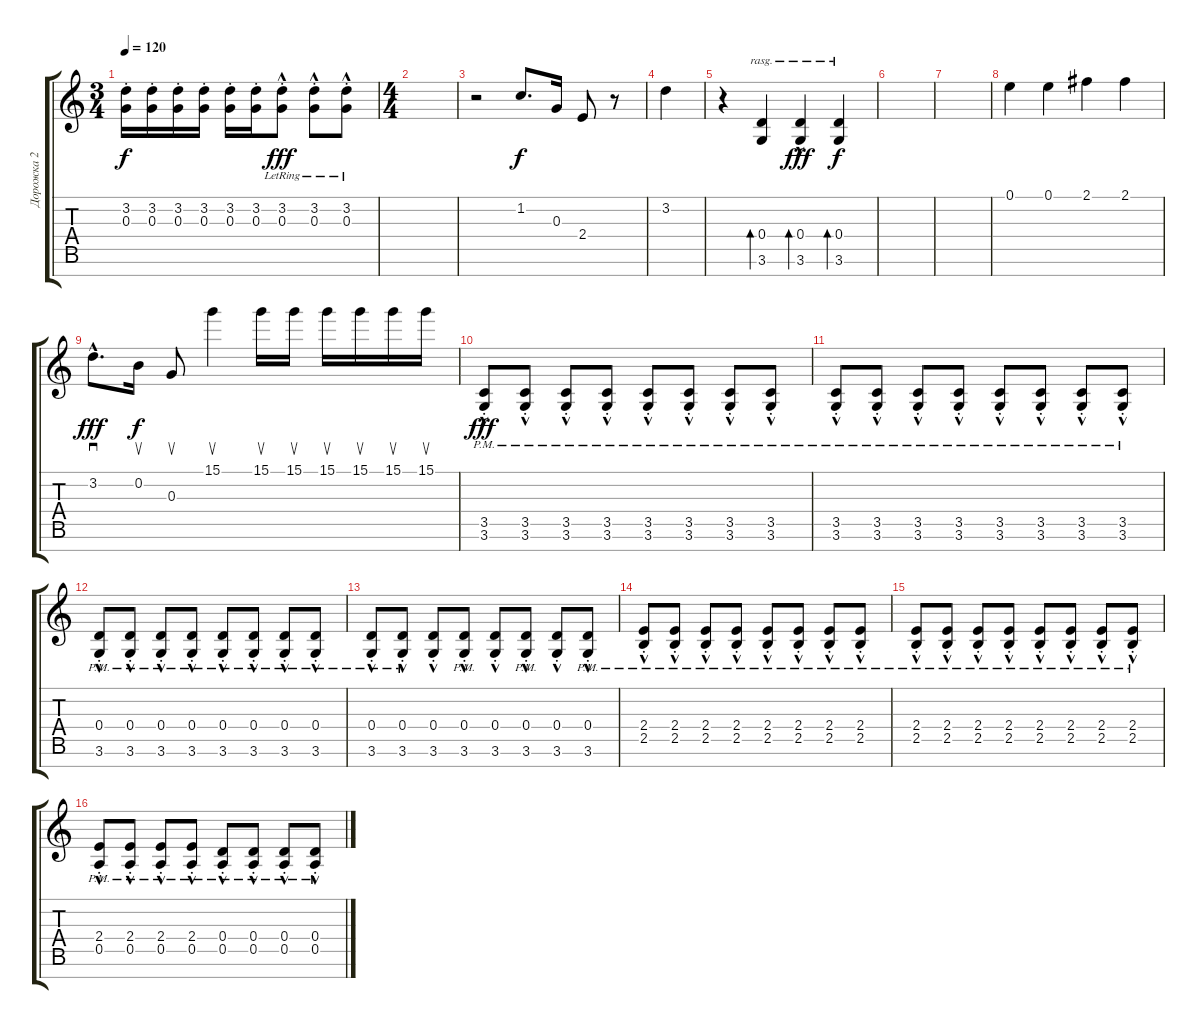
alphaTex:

\track ("Дорожка 2" "Дорожка 2") {instrument electricguitarclean}
\staff {score tabs}
\tuning (E4 B3 G3 D3 A2 E2 B1) {hide}
\ts (3 4)
\tempo 120
\clef g2
\ks c
(3.2{st} 0.3{st}).16{dy f} (3.2{st} 0.3{st}).16 (3.2{st} 0.3{st}).16 (3.2{st} 0.3{st}).16 (3.2{st} 0.3{st}).16 (3.2{st} 0.3{st}).16 (3.2{hac st lr} 0.3{hac st lr}).8{dy fff} (3.2{hac st lr} 0.3{hac st lr}).8 (3.2{hac st lr} 0.3{hac st lr}).8 |
\ts (4 4)
|
r.2 1.2.8{d dy f} 0.3.16 2.4.8 r.8 |
3.2.4 |
r.4 (0.4 3.6).4{bd 240 rasg ii} (0.4{hac} 3.6{hac}).4{bd 240 rasg ii dy fff} (0.4 3.6).4{bd 240 rasg ii dy f} |
|
|
0.1.4 0.1.4 2.1.4 2.1.4 |
3.2{hac}.8{d sd dy fff} 0.2.16{su dy f} 0.3.8{su} 15.1.4{su} 15.1.16{su} 15.1.16{su} 15.1.16{su} 15.1.16{su} 15.1.16{su} 15.1.16{su} |
(3.5{hac pm st} 3.6{hac pm st}).8{dy fff volume 5} (3.5{hac pm st} 3.6{hac pm st}).8 (3.5{hac pm st} 3.6{hac pm st}).8 (3.5{hac pm st} 3.6{hac pm st}).8 (3.5{hac pm st} 3.6{hac pm st}).8 (3.5{hac pm st} 3.6{hac pm st}).8 (3.5{hac pm st} 3.6{hac pm st}).8 (3.5{hac pm st} 3.6{hac pm st}).8 |
(3.5{hac pm st} 3.6{hac pm st}).8 (3.5{hac pm st} 3.6{hac pm st}).8 (3.5{hac pm st} 3.6{hac pm st}).8 (3.5{hac pm st} 3.6{hac pm st}).8 (3.5{hac pm st} 3.6{hac pm st}).8 (3.5{hac pm st} 3.6{hac pm st}).8 (3.5{hac pm st} 3.6{hac pm st}).8 (3.5{hac pm st} 3.6{hac pm st}).8 |
(0.4{hac pm st} 3.6{hac pm st}).8 (0.4{hac pm st} 3.6{hac pm st}).8 (0.4{hac pm st} 3.6{hac pm st}).8 (0.4{hac pm st} 3.6{hac pm st}).8 (0.4{hac pm st} 3.6{hac pm st}).8 (0.4{hac pm st} 3.6{hac pm st}).8 (0.4{hac pm st} 3.6{hac pm st}).8 (0.4{hac pm st} 3.6{hac pm st}).8 |
(0.4{hac pm st} 3.6{hac pm st}).8 (0.4{hac pm st} 3.6{hac pm st}).8 (0.4{hac st} 3.6{hac st}).8 (0.4{hac pm st} 3.6{hac pm st}).8 (0.4{hac st} 3.6{hac st}).8 (0.4{hac pm st} 3.6{hac pm st}).8 (0.4{hac st} 3.6{hac st}).8 (0.4{hac pm st} 3.6{hac pm st}).8 |
(2.4{hac pm st} 2.5{hac pm st}).8 (2.4{hac pm st} 2.5{hac pm st}).8 (2.4{hac pm st} 2.5{hac pm st}).8 (2.4{hac pm st} 2.5{hac pm st}).8 (2.4{hac pm st} 2.5{hac pm st}).8 (2.4{hac pm st} 2.5{hac pm st}).8 (2.4{hac pm st} 2.5{hac pm st}).8 (2.4{hac pm st} 2.5{hac pm st}).8 |
(2.4{hac pm st} 2.5{hac pm st}).8 (2.4{hac pm st} 2.5{hac pm st}).8 (2.4{hac pm st} 2.5{hac pm st}).8 (2.4{hac pm st} 2.5{hac pm st}).8 (2.4{hac pm st} 2.5{hac pm st}).8 (2.4{hac pm st} 2.5{hac pm st}).8 (2.4{hac pm st} 2.5{hac pm st}).8 (2.4{hac pm st} 2.5{hac pm st}).8 |
(2.4{hac pm st} 0.5{hac pm st}).8 (2.4{hac pm st} 0.5{hac pm st}).8 (2.4{hac pm st} 0.5{hac pm st}).8 (2.4{hac pm st} 0.5{hac pm st}).8 (0.4{hac pm st} 0.5{hac pm st}).8 (0.4{hac pm st} 0.5{hac pm st}).8 (0.4{hac pm st} 0.5{hac pm st}).8 (0.4{hac pm st} 0.5{hac pm st}).8
